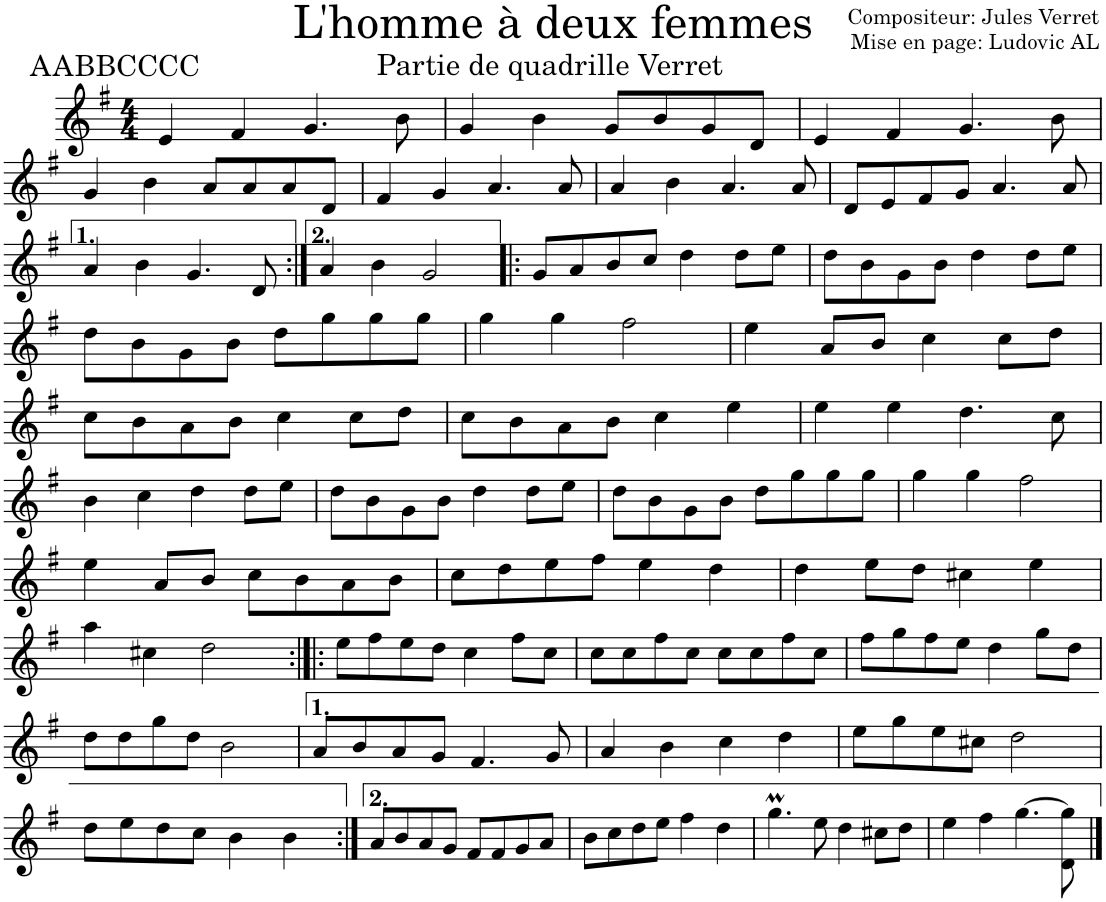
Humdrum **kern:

**kern
*part1
*staff1
*I"Violon
*I'Vln.
*clefG2
*k[f#]
*M4/4
=1
4e/
4f#/
4.g/
8b\
=2
4g/
4b\
8g/L
8b/
8g/
8d/J
=3
4e/
4f#/
4.g/
8b\
!!LO:LB:g=z
=4
4g/
4b\
8a/L
8a/
8a/
8d/J
=5
4f#/
4g/
4.a/
8a/
=6
4a/
4b\
4.a/
8a/
=7
8d/L
8e/
8f#/
8g/J
4.a/
8a/
!!LO:LB:g=z
=8
4a/
4b\
4.g/
8d/
=9:|!
4a/
4b\
2g/
=10!|:
8g/L
8a/
8b/
8cc/J
4dd\
8dd\L
8ee\J
=11
8dd\L
8b\
8g\
8b\J
4dd\
8dd\L
8ee\J
!!LO:LB:g=z
=12
8dd\L
8b\
8g\
8b\J
8dd\L
8gg\
8gg\
8gg\J
=13
4gg\
4gg\
2ff#\
=14
4ee\
8a/L
8b/J
4cc\
8cc\L
8dd\J
!!LO:LB:g=z
=15
8cc\L
8b\
8a\
8b\J
4cc\
8cc\L
8dd\J
=16
8cc\L
8b\
8a\
8b\J
4cc\
4ee\
=17
4ee\
4ee\
4.dd\
8cc\
!!LO:LB:g=z
=18
4b\
4cc\
4dd\
8dd\L
8ee\J
=19
8dd\L
8b\
8g\
8b\J
4dd\
8dd\L
8ee\J
=20
8dd\L
8b\
8g\
8b\J
8dd\L
8gg\
8gg\
8gg\J
=21
4gg\
4gg\
2ff#\
!!LO:LB:g=z
=22
4ee\
8a/L
8b/J
8cc\L
8b\
8a\
8b\J
=23
8cc\L
8dd\
8ee\
8ff#\J
4ee\
4dd\
=24
4dd\
8ee\L
8dd\J
4cc#X\
4ee\
!!LO:LB:g=z
=25
4aa\
4cc#X\
2dd\
=26:|!|:
8ee\L
8ff#\
8ee\
8dd\J
4cc\
8ff#\L
8cc\J
=27
8cc\L
8cc\
8ff#\
8cc\J
8cc\L
8cc\
8ff#\
8cc\J
=28
8ff#\L
8gg\
8ff#\
8ee\J
4dd\
8gg\L
8dd\J
!!LO:LB:g=z
=29
8dd\L
8dd\
8gg\
8dd\J
2b\
=30
8a/L
8b/
8a/
8g/J
4.f#/
8g/
=31
4a/
4b\
4cc\
4dd\
=32
8ee\L
8gg\
8ee\
8cc#X\J
2dd\
!!LO:LB:g=z
=33
8dd\L
8ee\
8dd\
8cc\J
4b\
4b\
=34:|!
8a/L
8b/
8a/
8g/J
8f#/L
8f#/
8g/
8a/J
=35
8b\L
8cc\
8dd\
8ee\J
4ff#\
4dd\
=36
4.ggM\
8ee\
4dd\
8cc#X\L
8dd\J
=37
4ee\
4ff#\
[4.gg\
8d\ 8gg\]
==
*-
